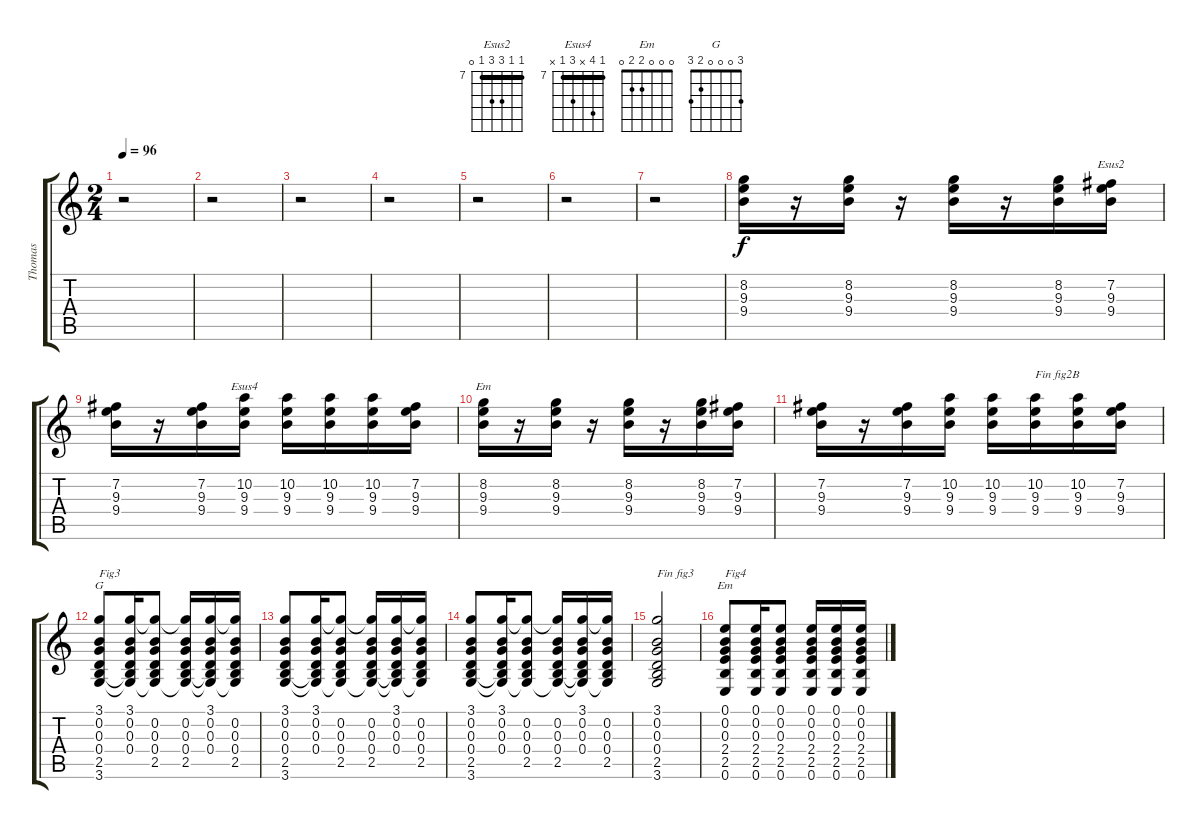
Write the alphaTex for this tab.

\track ("Thomas" "Thomas") {instrument electricguitarjazz}
\staff {score tabs}
\tuning (E4 B3 G3 D3 A2 E2) {hide}
\chord ("Esus2" 7 7 9 9 7 0) {firstfret 7 barre 7}
\chord ("Esus4" 7 10 x 9 7 x) {firstfret 7 barre 7}
\chord ("Em" x 8 9 9 x x) {firstfret 8}
\chord ("G" 3 0 0 0 2 3)
\chord ("Em" 0 0 0 2 2 0)
\ts (2 4)
\tempo 96
\clef g2
\ks c
r.2{dy f} |
r.2 |
r.2 |
r.2 |
r.2 |
r.2 |
r.2 |
(8.2 9.3 9.4).16 r.16 (8.2 9.3 9.4).16 r.16 (8.2 9.3 9.4).16 r.16 (8.2 9.3 9.4).16 (7.2 9.3 9.4).16{ch "Esus2"} |
(7.2 9.3 9.4).16 r.16 (7.2 9.3 9.4).16 (10.2 9.3 9.4).16{ch "Esus4"} (10.2 9.3 9.4).16 (10.2 9.3 9.4).16 (10.2 9.3 9.4).16 (7.2 9.3 9.4).16 |
(8.2 9.3 9.4).16{ch "Em"} r.16 (8.2 9.3 9.4).16 r.16 (8.2 9.3 9.4).16 r.16 (8.2 9.3 9.4).16 (7.2 9.3 9.4).16 |
(7.2 9.3 9.4).16 r.16 (7.2 9.3 9.4).16 (10.2 9.3 9.4).16 (10.2 9.3 9.4).16 (10.2 9.3 9.4).16{txt "Fin fig2B"} (10.2 9.3 9.4).16 (7.2 9.3 9.4).16 |
(3.1 0.2 0.3 0.4 2.5 3.6).8{ch "G" txt "Fig3"} (3.1 0.2 0.3 0.4 2.5{t} 3.6{t}).16 (3.1{t} 0.2 0.3 0.4 2.5 3.6{t}).8 (3.1{t} 0.2 0.3 0.4 2.5 3.6{t}).16 (3.1 0.2 0.3 0.4 2.5{t} 3.6{t}).16 (3.1{t} 0.2 0.3 0.4 2.5 3.6{t}).16 |
(3.1 0.2 0.3 0.4 2.5 3.6).8 (3.1 0.2 0.3 0.4 2.5{t} 3.6{t}).16 (3.1{t} 0.2 0.3 0.4 2.5 3.6{t}).8 (3.1{t} 0.2 0.3 0.4 2.5 3.6{t}).16 (3.1 0.2 0.3 0.4 2.5{t} 3.6{t}).16 (3.1{t} 0.2 0.3 0.4 2.5 3.6{t}).16 |
(3.1 0.2 0.3 0.4 2.5 3.6).8 (3.1 0.2 0.3 0.4 2.5{t} 3.6{t}).16 (3.1{t} 0.2 0.3 0.4 2.5 3.6{t}).8 (3.1{t} 0.2 0.3 0.4 2.5 3.6{t}).16 (3.1 0.2 0.3 0.4 2.5{t} 3.6{t}).16 (3.1{t} 0.2 0.3 0.4 2.5 3.6{t}).16 |
(3.1 0.2 0.3 0.4 2.5 3.6).2{txt "Fin fig3"} |
(0.1 0.2 0.3 2.4 2.5 0.6).8{ch "Em" txt "Fig4"} (0.1 0.2 0.3 2.4 2.5 0.6).16 (0.1 0.2 0.3 2.4 2.5 0.6).8 (0.1 0.2 0.3 2.4 2.5 0.6).16 (0.1 0.2 0.3 2.4 2.5 0.6).16 (0.1 0.2 0.3 2.4 2.5 0.6).16
